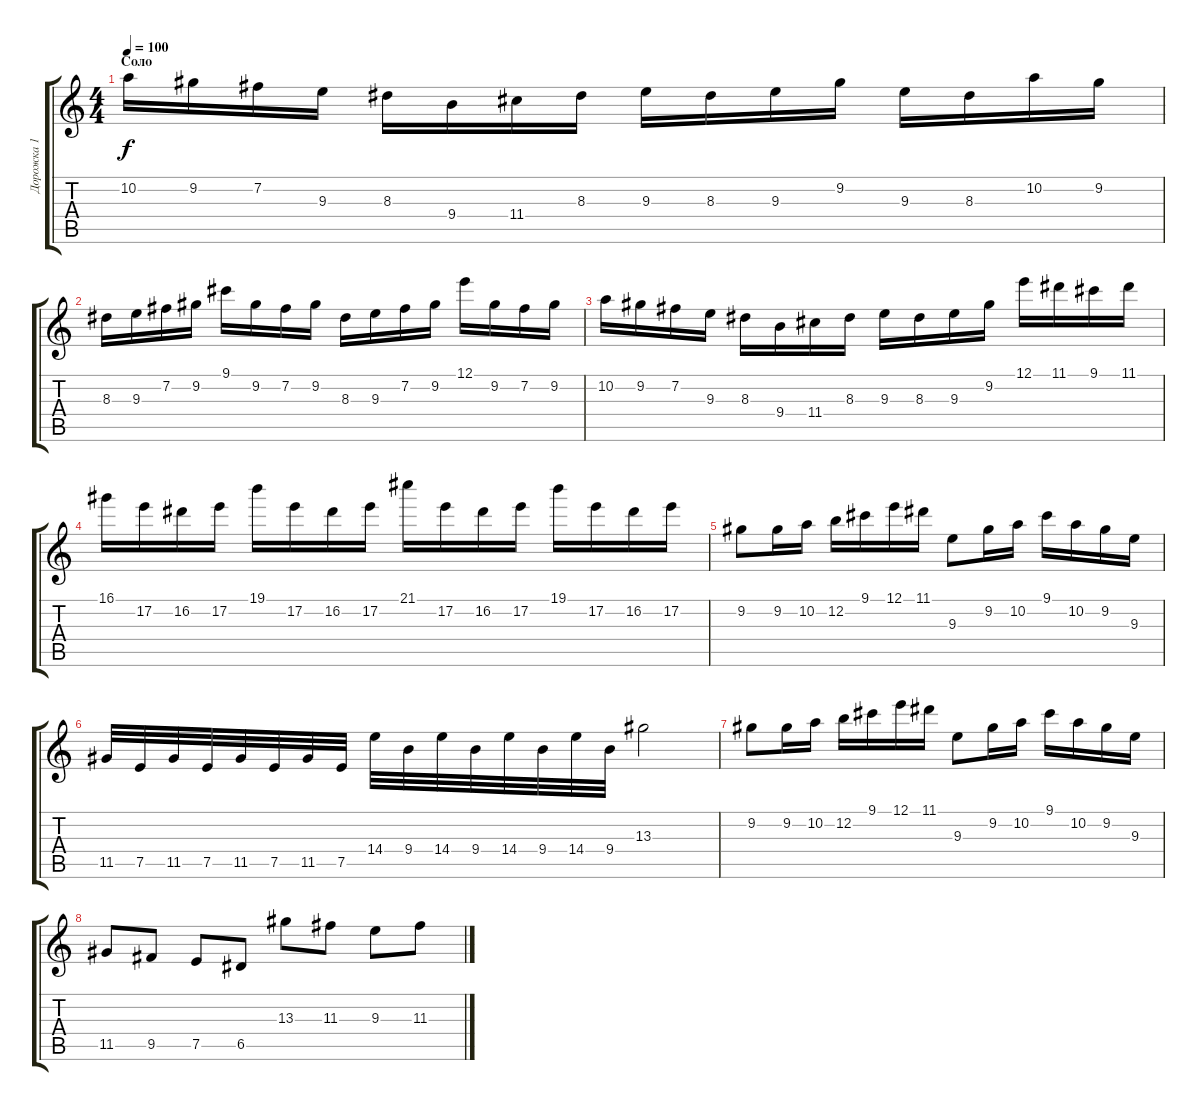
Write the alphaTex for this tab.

\track ("Дорожка 1" "Дорожка 1") {instrument distortionguitar}
\staff {score tabs}
\tuning (E4 B3 G3 D3 A2 E2) {hide}
\ts (4 4)
\section ("" "Соло")
\tempo 100
\clef g2
\ks c
10.2.16{dy f} 9.2.16 7.2.16 9.3.16 8.3.16 9.4.16 11.4.16 8.3.16 9.3.16 8.3.16 9.3.16 9.2.16 9.3.16 8.3.16 10.2.16 9.2.16 |
8.3.16 9.3.16 7.2.16 9.2.16 9.1.16 9.2.16 7.2.16 9.2.16 8.3.16 9.3.16 7.2.16 9.2.16 12.1.16 9.2.16 7.2.16 9.2.16 |
10.2.16 9.2.16 7.2.16 9.3.16 8.3.16 9.4.16 11.4.16 8.3.16 9.3.16 8.3.16 9.3.16 9.2.16 12.1.16 11.1.16 9.1.16 11.1.16 |
16.1.16 17.2.16 16.2.16 17.2.16 19.1.16 17.2.16 16.2.16 17.2.16 21.1.16 17.2.16 16.2.16 17.2.16 19.1.16 17.2.16 16.2.16 17.2.16 |
9.2.8 9.2.16 10.2.16 12.2.16 9.1.16 12.1.16 11.1.16 9.3.8 9.2.16 10.2.16 9.1.16 10.2.16 9.2.16 9.3.16 |
11.5.32 7.5.32 11.5.32 7.5.32 11.5.32 7.5.32 11.5.32 7.5.32 14.4.32 9.4.32 14.4.32 9.4.32 14.4.32 9.4.32 14.4.32 9.4.32 13.3.2 |
9.2.8 9.2.16 10.2.16 12.2.16 9.1.16 12.1.16 11.1.16 9.3.8 9.2.16 10.2.16 9.1.16 10.2.16 9.2.16 9.3.16 |
11.5.8 9.5.8 7.5.8 6.5.8 13.3.8 11.3.8 9.3.8 11.3.8
